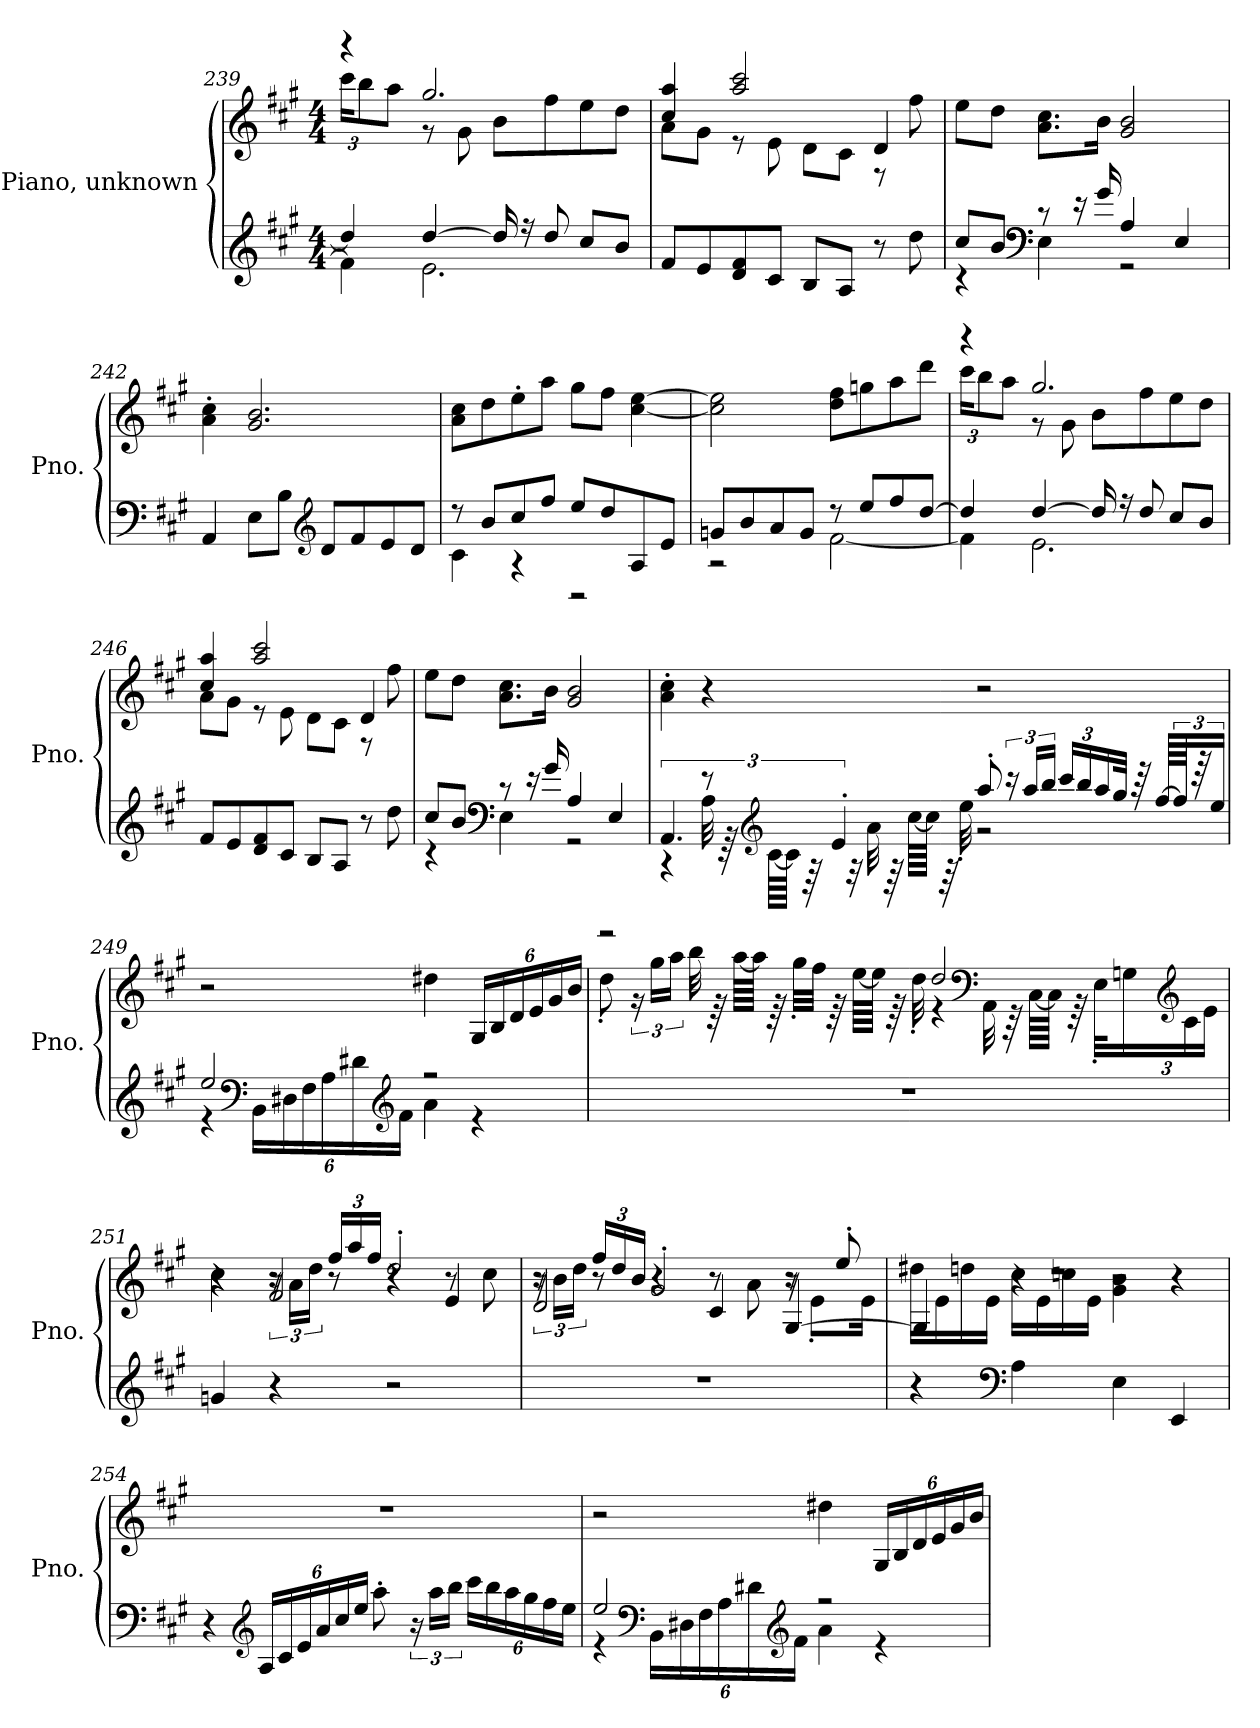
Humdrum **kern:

**kern	**kern
*part1	*part1
*staff2	*staff1
*I"Piano, unknown	*
*I'Pno.	*
*clefG2	*clefG2
*k[f#c#g#]	*k[f#c#g#]
*M4/4	*M4/4
=239	=239
*^	*^
*	*	*	*Xbrackettup
4dd/]	4f#\]	4r	24ccc#\KL
.	.	.	12bb\
.	.	.	8aa\J
[4dd/	2.e\	2.gg#/	8r
.	.	.	8g#\
16dd/]	.	.	8b\L
16r	.	.	.
8dd/	.	.	8ff#\
8cc#/L	.	.	8ee\
8b/J	.	.	8dd\J
*v	*v	*	*
=240	=240	=240
8f#/L	4cc#/ 4aa/	8a\L
8e/	.	8g#\J
8d/ 8f#/	2aa/ 2ccc#/	8r
8c#/J	.	8e\
8B/L	.	8d\L
8A/J	.	8c#\J
8r	4d/	8r
8dd\	.	8ff#\
*	*v	*v
!!LO:LB:g=z
=241	=241
*^	*
8cc#/L	4r	8ee\L
8b/J	.	8dd\J
*clefF4	*	*
8r	4E\	8.a\ 8.cc#\L
16r	.	.
16g#/	.	16b\Jk
4A/	2r	2g#/ 2b/
4E/	.	.
*v	*v	*
=242	=242
4AA/	4a\' 4cc#\'
8E\L	2.g#/ 2.b/
8B\J	.
*clefG2	*
8d/L	.
8f#/	.
8e/	.
8d/J	.
=243	=243
*^	*
8r	4c#\	8a\ 8cc#\L
8b/L	.	8dd\
8cc#/	4r	8ee'\
8ff#/J	.	8aa\J
8ee/L	2r	8gg#\L
8dd/	.	8ff#\J
8A/	.	[4cc#\ [4ee\
8e/J	.	.
=244	=244	=244
8gn/L	2r	2cc#\] 2ee\]
8b/	.	.
8a/	.	.
8g/J	.	.
8r	[2f#\	8dd\ 8ff#\L
8ee/L	.	8ggn\
8ff#/	.	8aa\
[8dd/J	.	8ddd\J
!!LO:LB:g=z
=245	=245	=245
*	*	*^
4dd/]	4f#\]	4r	24ccc#\KL
.	.	.	12bb\
.	.	.	8aa\J
[4dd/	2.e\	2.gg#/	8r
.	.	.	8g#\
16dd/]	.	.	8b\L
16r	.	.	.
8dd/	.	.	8ff#\
8cc#/L	.	.	8ee\
8b/J	.	.	8dd\J
*v	*v	*	*
=246	=246	=246
8f#/L	4cc#/ 4aa/	8a\L
8e/	.	8g#\J
8d/ 8f#/	2aa/ 2ccc#/	8r
8c#/J	.	8e\
8B/L	.	8d\L
8A/J	.	8c#\J
8r	4d/	8r
8dd\	.	8ff#\
*	*v	*v
=247	=247
*^	*
8cc#/L	4r	8ee\L
8b/J	.	8dd\J
*clefF4	*	*
8r	4E\	8.a\ 8.cc#\L
16r	.	.
16g#/	.	16b\Jk
4A/	2r	2g#/ 2b/
4E/	.	.
!!LO:PB:g=z
=248	=248	=248
6.AA/	4r	4a\' 4cc#\'
12r	32A\	4r
.	64r	.
*clefG2	*	*
.	[64c#\LLLL	.
.	64c#\JJJJ]	.
.	64r	.
6e'/	.	.
.	32r	.
.	32a\	.
.	64r	.
.	[64cc#\LLLL	.
.	64cc#\JJJJ]	.
.	64r	.
.	32ee'\	.
8aa'/	2r	2r
24r	.	.
24aa/LL	.	.
24bb/JJ	.	.
*Xbrackettup	*	*
24ccc#/LL	.	.
24bb/	.	.
24aa/	.	.
32gg#/JJk	.	.
64r	.	.
[64ff#/LLLL	.	.
*brackettup	*	*
96ff#/JJJJ]	.	.
96r	.	.
24ee/	.	.
!!LO:LB:g=z
=249	=249	=249
2ee/	4r	2r
*clefF4	*	*
*	*Xbrackettup	*
.	24BB\LL	.
.	24D#X\	.
.	24F#\	.
.	24A\	.
.	24d#X\	.
*clefG2	*	*
.	24f#\JJ	.
2r	4a\	4dd#X\
.	4r	24G#/LL
.	.	24B/
.	.	24d/
.	.	24e/
.	.	24g#/
.	.	24b/JJ
*v	*v	*
!!LO:LB:g=z
=250	=250
*	*^
1r	2r	8dd'\
*	*	*brackettup
.	.	24r
.	.	24gg#\LL
.	.	24aa\JJ
.	.	32bb\
.	.	64r
.	.	[64aa\LLLL
.	.	64aa\JJJJ]
.	.	64r
.	.	32gg#'\LLL
.	.	32ff#\JJJ
.	.	64r
.	.	[64ee\LLLL
.	.	64ee\JJJJ]
.	.	64r
.	.	32dd'\
.	2dd/	4r
*	*clefF4	*
.	.	32AA\
.	.	64r
.	.	[64C#\LLLL
.	.	64C#\JJJJ]
.	.	64r
.	.	32E'\KLL
*	*	*Xbrackettup
.	.	24Gn\
*	*clefG2	*
.	.	24c#\
.	.	24e\JJ
=251	=251	=251
*	*	*^
4gn/	4r	4cc#\	4r
*	*	*brackettup	*
4r	8r	24r	2f#/
.	.	24a\LL	.
.	.	24dd\JJ	.
*	*Xbrackettup	*	*
.	24ff#/LL	8r	.
.	24aa/	.	.
.	24ff#/JJ	.	.
2r	2dd'/	4r	.
.	.	8r	4e/
.	.	8cc#\	.
!!LO:LB:g=z	!!	!!
=252	=252	=252	=252
*	*	*brackettup	*
1r	8r	24r	2d/
.	.	24b\LL	.
.	.	24dd\JJ	.
*	*Xbrackettup	*	*
.	24ff#/LL	8r	.
.	24dd/	.	.
.	24b/JJ	.	.
.	2g#'/	4r	.
.	.	8r	4c#/
.	.	8a\	.
.	8r	16r	[4G#/
.	.	8e'\L	.
.	8ee'/	.	.
.	.	16e\Jk	.
=253	=253	=253	=253
4r	1r	16dd#X\LL	4G#/]
.	.	16e\	.
.	.	16ddn\	.
.	.	16e\JJ	.
*clefF4	*	*	*
4A\	.	16cc#\LL	4r
.	.	16e\	.
.	.	16ccn\	.
.	.	16e\JJ	.
4E\	.	4g#\ 4b\	2r
4EE/	.	4r	.
*	*v	*v	*v
!!LO:LB:g=z
=254	=254
4r	1r
*clefG2	*
24A/LL	.
24c#/	.
24e/	.
24a/	.
24cc#/	.
24ee/JJ	.
8aa'\	.
*brackettup	*
24r	.
24aa\LL	.
24bb\JJ	.
*Xbrackettup	*
24ccc#\LL	.
24bb\	.
24aa\	.
24gg#\	.
24ff#\	.
24ee\JJ	.
=255	=255
*^	*
2ee/	4r	2r
*clefF4	*	*
.	24BB\LL	.
.	24D#X\	.
.	24F#\	.
.	24A\	.
.	24d#X\	.
*clefG2	*	*
.	24f#\JJ	.
2r	4a\	4dd#X\
.	4r	24G#/LL
.	.	24B/
.	.	24d/
.	.	24e/
.	.	24g#/
.	.	24b/JJ
*v	*v	*
=	=
*-	*-
